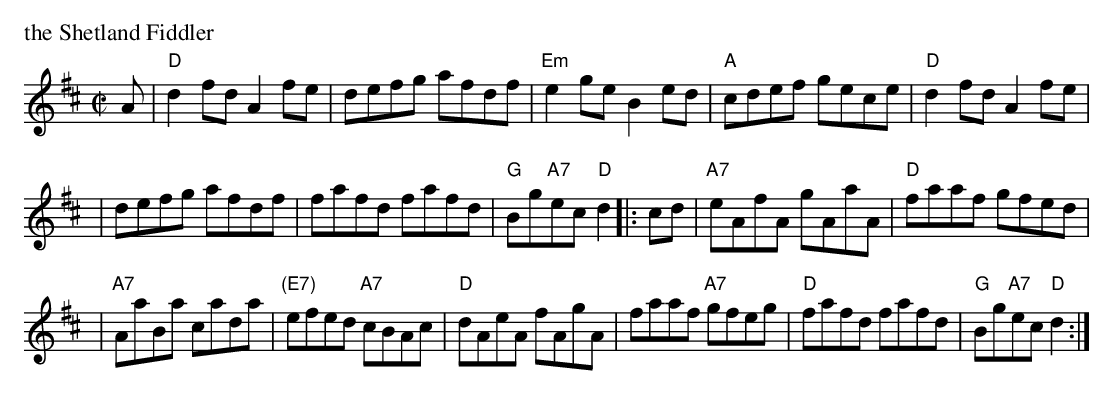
X:1
P: the Shetland Fiddler
M: C|
L: 1/8
K: D
A \
| "D"d2fd A2fe | defg afdf | "Em"e2ge B2ed | "A"cdef gece | "D"d2fd A2fe |
| defg afdf | fafd fafd | "G"Bg"A7"ec "D"d2 |: cd | "A7"eAfA gAaA | "D"faaf gfed |
| "A7"AaBa cada | "(E7)"efed "A7"cBAc | "D"dAeA fAgA | faaf "A7"gfeg | "D"fafd fafd | "G"Bg"A7"ec "D"d2 :|
